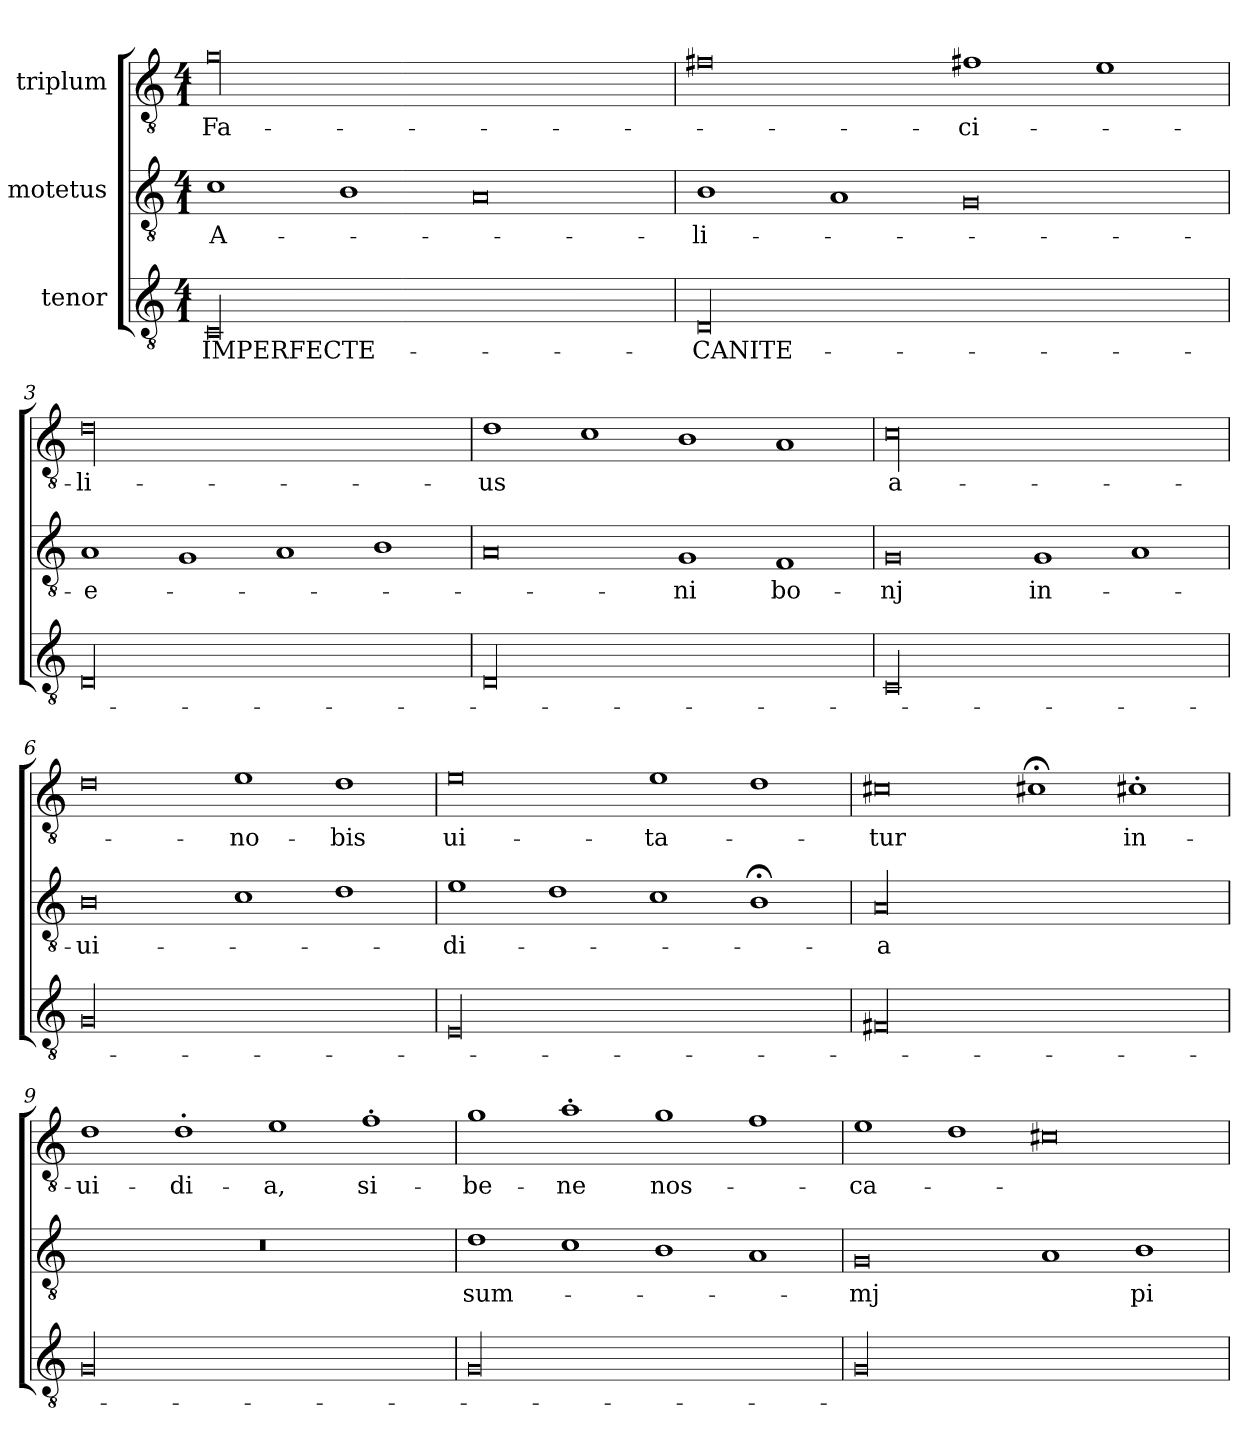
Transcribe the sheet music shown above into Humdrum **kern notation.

**kern	**text	**kern	**text	**kern	**text
*part3	*part3	*part2	*part2	*part1	*part1
*staff3	*staff3	*staff2	*staff2	*staff1	*staff1
*I"tenor	*	*I"motetus	*	*I"triplum	*
*clefGv2	*	*clefGv2	*	*clefGv2	*
*k[]	*	*k[]	*	*k[]	*
*C:	*	*C:	*	*C:	*
*M4/1	*	*M4/1	*	*M4/1	*
=1	=1	=1	=1	=1	=1
00C/	IMPERFECTE-	1c\	A-	00g\	Fa-
.	.	1B\	.	.	.
.	.	0A/	.	.	.
=2	=2	=2	=2	=2	=2
00D/	CANITE-	1B\	-li-	0f#X\	.
.	.	1A/	.	.	.
.	.	0G/	.	1f#X\	-ci-
.	.	.	.	1e\	.
=3	=3	=3	=3	=3	=3
00D/	.	1A/	-e-	00d\	-li-
.	.	1G/	.	.	.
.	.	1A/	.	.	.
.	.	1B\	.	.	.
=4	=4	=4	=4	=4	=4
00D/	.	0A/	.	1d\	-us
.	.	.	.	1c\	.
.	.	1G/	-ni	1B\	.
.	.	1F/	bo-	1A/	.
=5	=5	=5	=5	=5	=5
00C/	.	0G/	-nj	00c\	a-
.	.	1G/	in-	.	.
.	.	1A/	.	.	.
=6	=6	=6	=6	=6	=6
00G/	.	0B\	-ui-	0d\	.
.	.	1c\	.	1e\	no-
.	.	1d\	.	1d\	-bis
=7	=7	=7	=7	=7	=7
00E/	.	1e\	-di-	0e\	ui-
.	.	1d\	.	.	.
.	.	1c\	.	1e\	-ta-
.	.	1B;<\	.	1d\	.
=8	=8	=8	=8	=8	=8
00F#X/	.	00A/	-a	0c#X\	-tur
.	.	.	.	1c#X;<\	.
.	.	.	.	1c#X'\	in-
=9	=9	=9	=9	=9	=9
00G/	.	00r	.	1d\	-ui-
.	.	.	.	1d'\	-di-
.	.	.	.	1e\	-a,
.	.	.	.	1f'\	si-
=10	=10	=10	=10	=10	=10
00G/	.	1d\	sum-	1g\	be-
.	.	1c\	.	1a'\	-ne
.	.	1B\	.	1g\	nos-
.	.	1A/	.	1f\	.
=11	=11	=11	=11	=11	=11
00G/	.	0G/	-mj	1e\	-ca-
.	.	.	.	1d\	.
.	.	1A/	.	0c#X\	.
.	.	1B\	pi-	.	.
=	=	=	=	=	=
*-	*-	*-	*-	*-	*-
